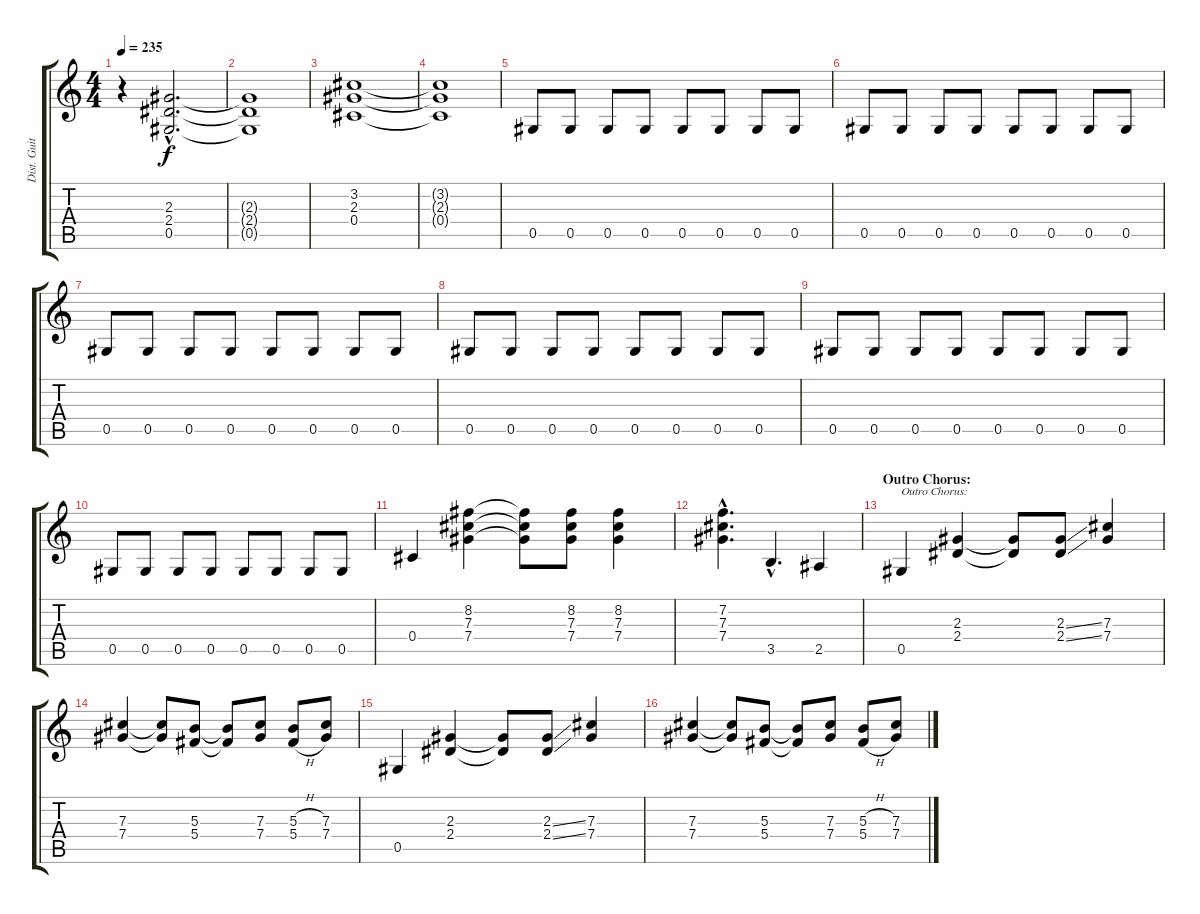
\track ("Dist. Guitar 2" "Dist. Guit") {instrument overdrivenguitar}
\staff {score tabs}
\tuning (Eb4 Bb3 Gb3 Db3 Ab2 Eb2) {hide}
\ts (4 4)
\tempo 235
\clef g2
\ks c
r.4{dy f} (2.3{hac} 2.4{hac} 0.5{hac}).2{d} |
(2.3{t} 2.4{t} 0.5{t}).1 |
(3.2 2.3 0.4).1 |
(3.2{t} 2.3{t} 0.4{t}).1 |
0.5.8 0.5.8 0.5.8 0.5.8 0.5.8 0.5.8 0.5.8 0.5.8 |
0.5.8 0.5.8 0.5.8 0.5.8 0.5.8 0.5.8 0.5.8 0.5.8 |
0.5.8 0.5.8 0.5.8 0.5.8 0.5.8 0.5.8 0.5.8 0.5.8 |
0.5.8 0.5.8 0.5.8 0.5.8 0.5.8 0.5.8 0.5.8 0.5.8 |
0.5.8 0.5.8 0.5.8 0.5.8 0.5.8 0.5.8 0.5.8 0.5.8 |
0.5.8 0.5.8 0.5.8 0.5.8 0.5.8 0.5.8 0.5.8 0.5.8 |
0.4.4 (8.2 7.3 7.4).4 (8.2{t} 7.3{t} 7.4{t}).8 (8.2 7.3 7.4).8 (8.2 7.3 7.4).4 |
(7.2{hac} 7.3{hac} 7.4{hac}).4{d} 3.5{hac}.4{d} 2.5.4 |
\section ("" "Outro Chorus:")
0.5.4{txt "Outro Chorus:"} (2.3 2.4).4 (2.3{t} 2.4{t}).8 (2.3{ss} 2.4{ss}).8 (7.3 7.4).4 |
(7.3 7.4).4 (7.3{t} 7.4{t}).8 (5.3 5.4).8 (5.3{t} 5.4{t}).8 (7.3 7.4).8 (5.3{h} 5.4{h}).8 (7.3 7.4).8 |
0.5.4 (2.3 2.4).4 (2.3{t} 2.4{t}).8 (2.3{ss} 2.4{ss}).8 (7.3 7.4).4 |
(7.3 7.4).4 (7.3{t} 7.4{t}).8 (5.3 5.4).8 (5.3{t} 5.4{t}).8 (7.3 7.4).8 (5.3{h} 5.4{h}).8 (7.3 7.4).8
